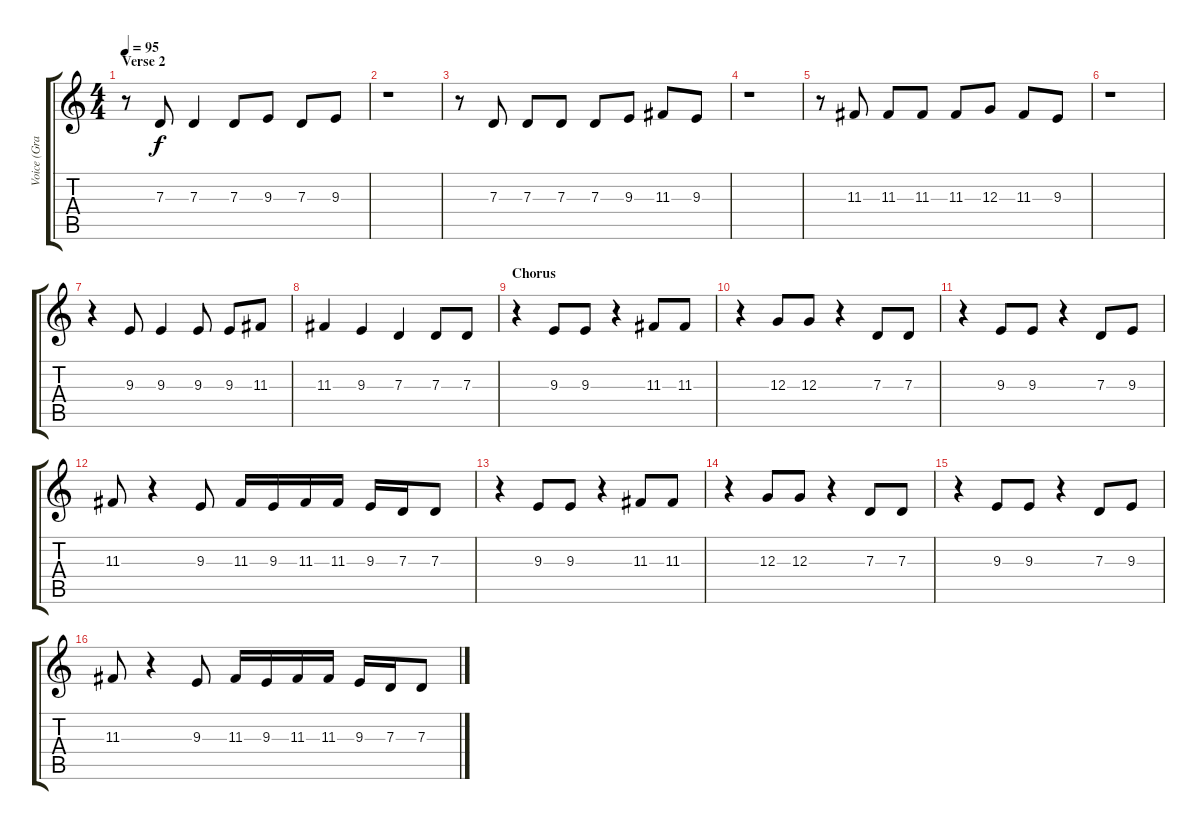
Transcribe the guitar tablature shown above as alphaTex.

\track ("Voice (Grant Nicholas)" "Voice (Gra") {instrument cello}
\staff {score tabs}
\tuning (E4 B3 G3 D3 A2 E2) {hide}
\ts (4 4)
\section ("" "Verse 2")
\tempo 95
\clef g2
\ks c
r.8{dy f} 7.3.8 7.3.4 7.3.8 9.3.8 7.3.8 9.3.8 |
r.1 |
r.8 7.3.8 7.3.8 7.3.8 7.3.8 9.3.8 11.3.8 9.3.8 |
r.1 |
r.8 11.3.8 11.3.8 11.3.8 11.3.8 12.3.8 11.3.8 9.3.8 |
r.1 |
r.4 9.3.8 9.3.4 9.3.8 9.3.8 11.3.8 |
11.3.4 9.3.4 7.3.4 7.3.8 7.3.8 |
\section ("" "Chorus")
r.4 9.3.8 9.3.8 r.4 11.3.8 11.3.8 |
r.4 12.3.8 12.3.8 r.4 7.3.8 7.3.8 |
r.4 9.3.8 9.3.8 r.4 7.3.8 9.3.8 |
11.3.8 r.4 9.3.8 11.3.16 9.3.16 11.3.16 11.3.16 9.3.16 7.3.16 7.3.8 |
r.4 9.3.8 9.3.8 r.4 11.3.8 11.3.8 |
r.4 12.3.8 12.3.8 r.4 7.3.8 7.3.8 |
r.4 9.3.8 9.3.8 r.4 7.3.8 9.3.8 |
11.3.8 r.4 9.3.8 11.3.16 9.3.16 11.3.16 11.3.16 9.3.16 7.3.16 7.3.8
